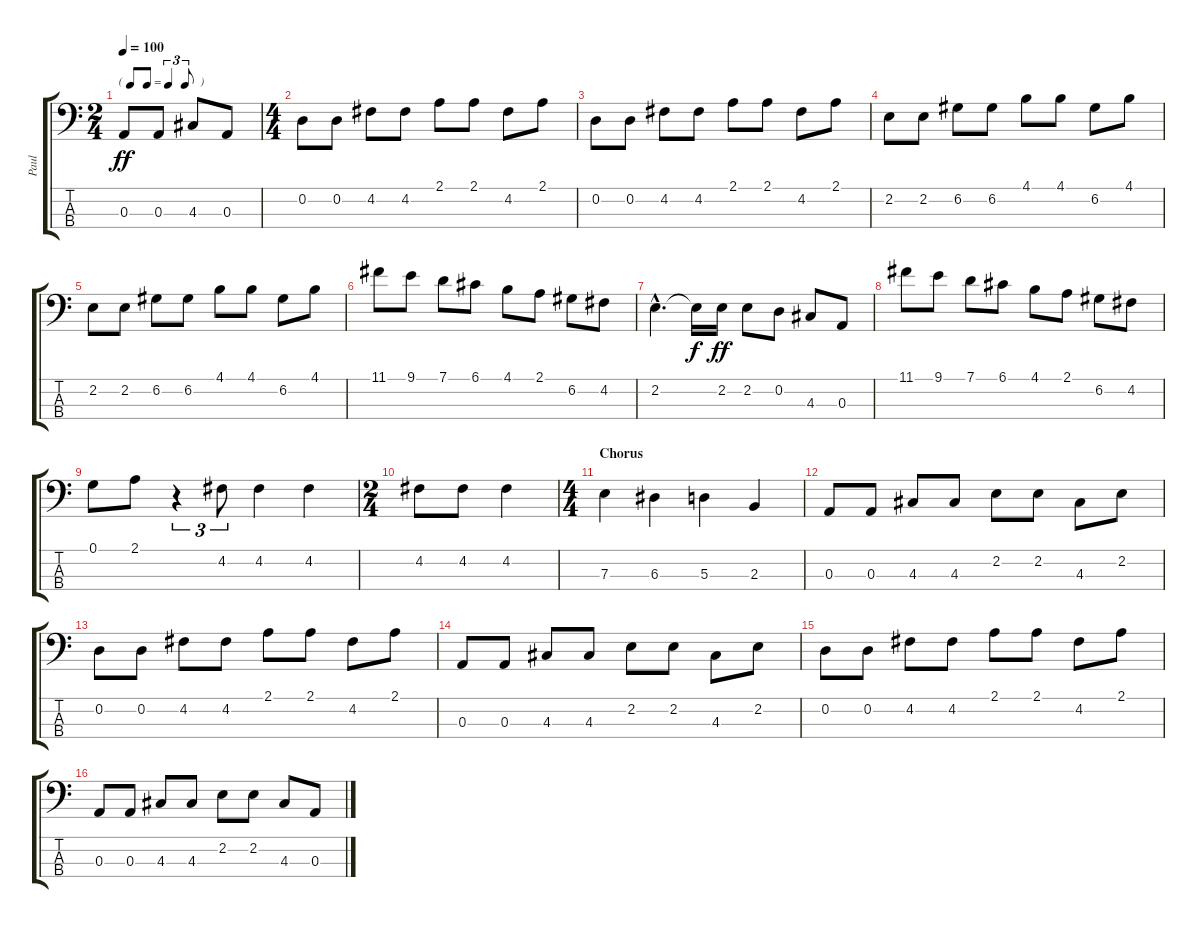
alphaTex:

\track ("Paul" "Paul") {instrument electricbasspick}
\staff {score tabs}
\tuning (G2 D2 A1 E1) {hide}
\ts (2 4)
\tf triplet8th
\tempo 100
\clef f4
\ks c
0.3.8{dy ff} 0.3.8 4.3.8 0.3.8 |
\ts (4 4)
0.2.8 0.2.8 4.2.8 4.2.8 2.1.8 2.1.8 4.2.8 2.1.8 |
0.2.8 0.2.8 4.2.8 4.2.8 2.1.8 2.1.8 4.2.8 2.1.8 |
2.2.8 2.2.8 6.2.8 6.2.8 4.1.8 4.1.8 6.2.8 4.1.8 |
2.2.8 2.2.8 6.2.8 6.2.8 4.1.8 4.1.8 6.2.8 4.1.8 |
11.1.8 9.1.8 7.1.8 6.1.8 4.1.8 2.1.8 6.2.8 4.2.8 |
2.2{hac}.4{d} 2.2{t}.16{dy f} 2.2.16{dy ff} 2.2.8 0.2.8 4.3.8 0.3.8 |
11.1.8 9.1.8 7.1.8 6.1.8 4.1.8 2.1.8 6.2.8 4.2.8 |
0.1.8 2.1.8 r.4{tu (3 2)} 4.2.8{tu (3 2)} 4.2.4 4.2.4 |
\ts (2 4)
4.2.8 4.2.8 4.2.4 |
\ts (4 4)
\section ("" "Chorus")
7.3.4 6.3.4 5.3.4 2.3.4 |
0.3.8 0.3.8 4.3.8 4.3.8 2.2.8 2.2.8 4.3.8 2.2.8 |
0.2.8 0.2.8 4.2.8 4.2.8 2.1.8 2.1.8 4.2.8 2.1.8 |
0.3.8 0.3.8 4.3.8 4.3.8 2.2.8 2.2.8 4.3.8 2.2.8 |
0.2.8 0.2.8 4.2.8 4.2.8 2.1.8 2.1.8 4.2.8 2.1.8 |
0.3.8 0.3.8 4.3.8 4.3.8 2.2.8 2.2.8 4.3.8 0.3.8
